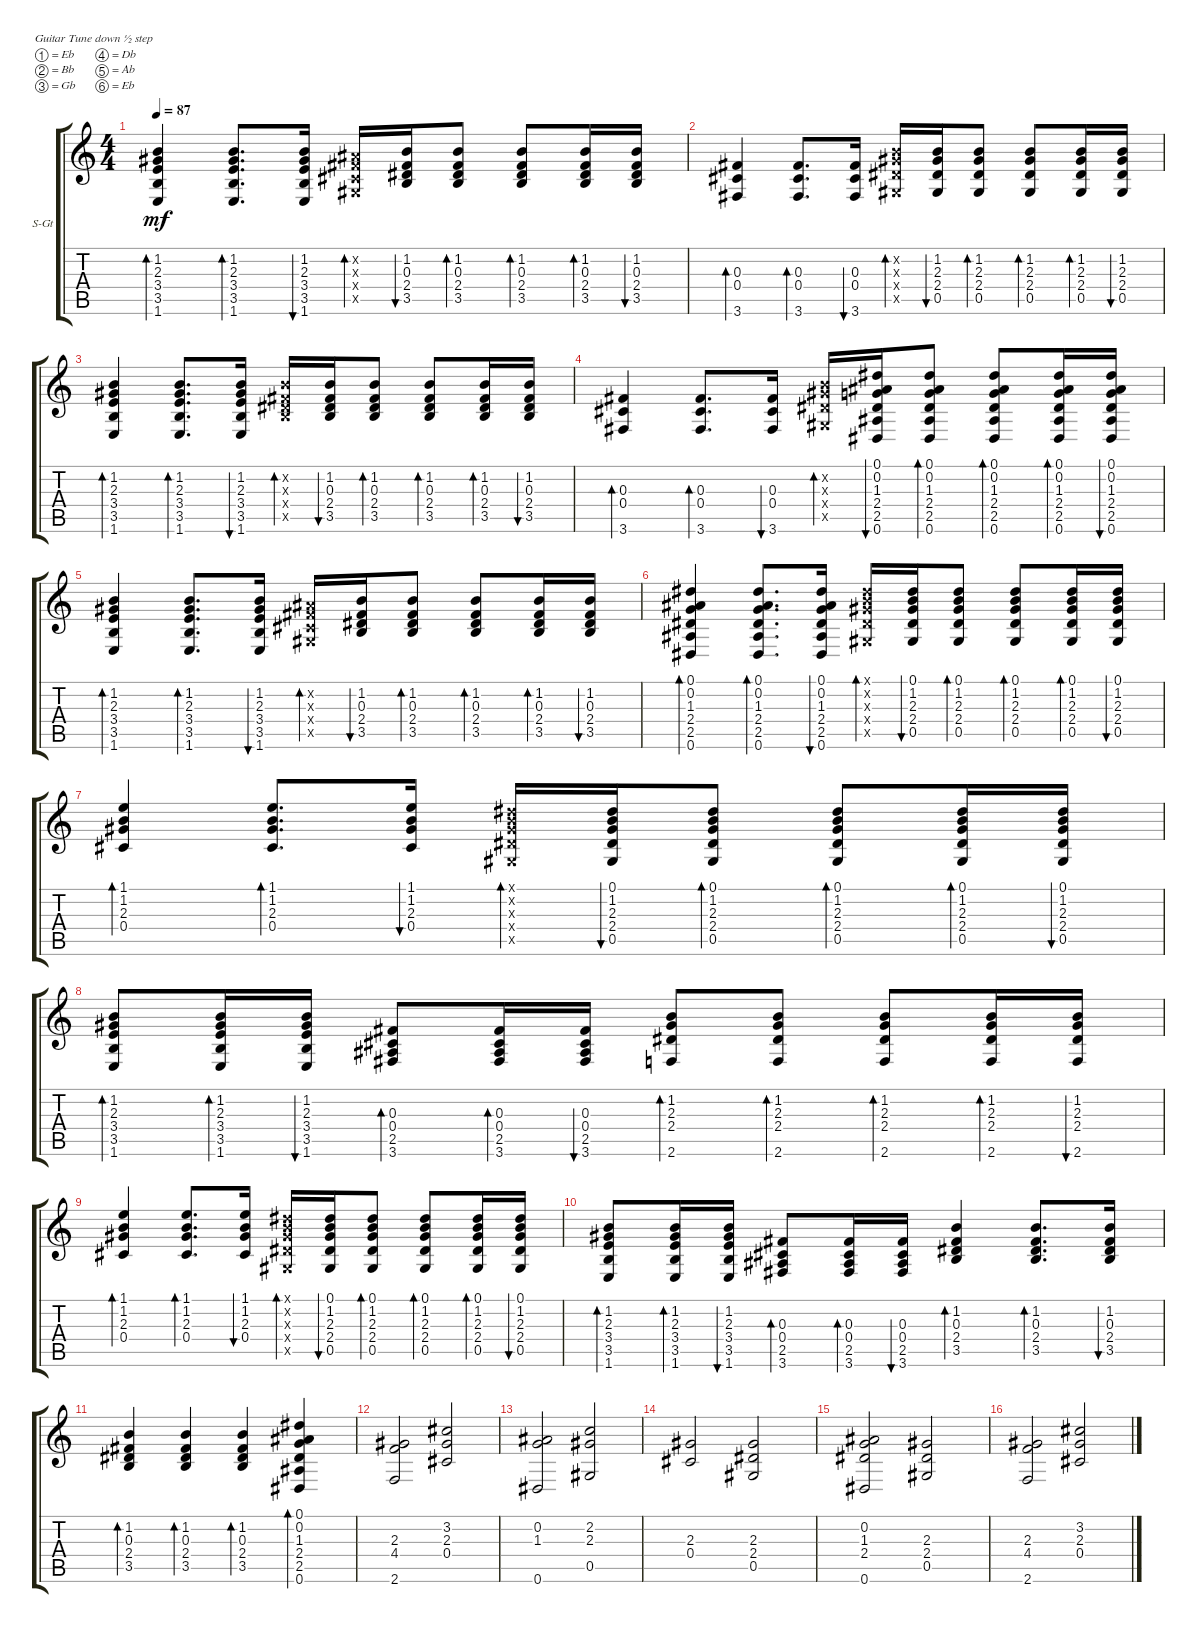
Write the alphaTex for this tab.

\defaultSystemsLayout 4
\bracketExtendMode groupsimilarinstruments
\firstSystemTrackNameOrientation horizontal
\otherSystemsTrackNameOrientation horizontal
\track ("Chord" "S-Gt") {instrument acousticguitarsteel}
\staff {score tabs}
\tuning (Eb4 Bb3 Gb3 Db3 Ab2 Eb2)
\ts (4 4)
\tempo 87
\clef g2
\ks c
(1.6 3.5 3.4 2.3 1.2).4{bd 30 dy mf} (1.6 3.5 3.4 2.3 1.2).8{d bd 30} (1.6 3.5 3.4 2.3 1.2).16{bu 30} (0.2{x} 0.3{x} 0.4{x} 0.5{x}).16{bd 30} (3.5 2.4 0.3 1.2).16{bu 30} (3.5 2.4 0.3 1.2).8{bd 30} (3.5 2.4 0.3 1.2).8{bd 30} (3.5 2.4 0.3 1.2).16{bd 30} (3.5 2.4 0.3 1.2).16{bu 30} |
(3.6 0.4 0.3).4{bd 30} (3.6 0.4 0.3).8{d bd 30} (3.6 0.4 0.3).16{bu 30} (0.5{x} 2.4{x} 2.3{x} 1.2{x}).16{bd 30} (0.5 2.4 2.3 1.2).16{bu 30} (0.5 2.4 2.3 1.2).8{bd 30} (0.5 2.4 2.3 1.2).8{bd 30} (0.5 2.4 2.3 1.2).16{bd 30} (0.5 2.4 2.3 1.2).16{bu 30} |
(1.6 3.5 3.4 2.3 1.2).4{bd 30} (1.6 3.5 3.4 2.3 1.2).8{d bd 30} (1.6 3.5 3.4 2.3 1.2).16{bu 30} (3.5{x} 2.4{x} 0.3{x} 1.2{x}).16{bd 30} (3.5 2.4 0.3 1.2).16{bu 30} (3.5 2.4 0.3 1.2).8{bd 30} (3.5 2.4 0.3 1.2).8{bd 30} (3.5 2.4 0.3 1.2).16{bd 30} (3.5 2.4 0.3 1.2).16{bu 30} |
(3.6 0.4 0.3).4{bd 30} (3.6 0.4 0.3).8{d bd 30} (3.6 0.4 0.3).16{bu 30} (0.5{x} 2.4{x} 2.3{x} 1.2{x}).16{bd 30} (0.6 2.5 2.4 1.3 0.2 0.1).16{bu 30} (0.6 2.5 2.4 1.3 0.2 0.1).8{bd 30} (0.6 2.5 2.4 1.3 0.2 0.1).8{bd 30} (0.6 2.5 2.4 1.3 0.2 0.1).16{bd 30} (0.6 2.5 2.4 1.3 0.2 0.1).16{bu 30} |
(1.6 3.5 3.4 2.3 1.2).4{bd 30} (1.6 3.5 3.4 2.3 1.2).8{d bd 30} (1.6 3.5 3.4 2.3 1.2).16{bu 30} (0.2{x} 0.3{x} 0.4{x} 0.5{x}).16{bd 30} (3.5 2.4 0.3 1.2).16{bu 30} (3.5 2.4 0.3 1.2).8{bd 30} (3.5 2.4 0.3 1.2).8{bd 30} (3.5 2.4 0.3 1.2).16{bd 30} (3.5 2.4 0.3 1.2).16{bu 30} |
(0.6 2.5 2.4 1.3 0.2 0.1).4{bd 30} (0.6 2.5 2.4 1.3 0.2 0.1).8{d bd 30} (0.6 2.5 2.4 1.3 0.2 0.1).16{bu 30} (0.5{x} 2.4{x} 2.3{x} 1.2{x} 0.1{x}).16{bd 30} (0.5 2.4 2.3 1.2 0.1).16{bu 30} (0.5 2.4 2.3 1.2 0.1).8{bd 30} (0.5 2.4 2.3 1.2 0.1).8{bd 30} (0.5 2.4 2.3 1.2 0.1).16{bd 30} (0.5 2.4 2.3 1.2 0.1).16{bu 30} |
(0.4 2.3 1.2 1.1).4{bd 30} (0.4 2.3 1.2 1.1).8{d bd 30} (0.4 2.3 1.2 1.1).16{bu 30} (0.5{x} 2.4{x} 2.3{x} 1.2{x} 0.1{x}).16{bd 30} (0.5 2.4 2.3 1.2 0.1).16{bu 30} (0.5 2.4 2.3 1.2 0.1).8{bd 30} (0.5 2.4 2.3 1.2 0.1).8{bd 30} (0.5 2.4 2.3 1.2 0.1).16{bd 30} (0.5 2.4 2.3 1.2 0.1).16{bu 30} |
(1.6 3.5 3.4 2.3 1.2).8{bd 30} (1.6 3.5 3.4 2.3 1.2).16{bd 30} (1.6 3.5 3.4 2.3 1.2).16{bu 30} (3.6 0.4 0.3 2.5).8{bd 30} (3.6 0.4 0.3 2.5).16{bd 30} (3.6 0.4 0.3 2.5).16{bu 30} (2.6 2.4 2.3 1.2).8{bd 30} (2.6 2.4 2.3 1.2).8{bd 30} (2.6 2.4 2.3 1.2).8{bd 30} (2.6 2.4 2.3 1.2).16{bd 30} (2.6 2.4 2.3 1.2).16{bu 30} |
(0.4 2.3 1.2 1.1).4{bd 30} (0.4 2.3 1.2 1.1).8{d bd 30} (0.4 2.3 1.2 1.1).16{bu 30} (0.5{x} 2.4{x} 2.3{x} 1.2{x} 0.1{x}).16{bd 30} (0.5 2.4 2.3 1.2 0.1).16{bu 30} (0.5 2.4 2.3 1.2 0.1).8{bd 30} (0.5 2.4 2.3 1.2 0.1).8{bd 30} (0.5 2.4 2.3 1.2 0.1).16{bd 30} (0.5 2.4 2.3 1.2 0.1).16{bu 30} |
(1.6 3.5 3.4 2.3 1.2).8{bd 30} (1.6 3.5 3.4 2.3 1.2).16{bd 30} (1.6 3.5 3.4 2.3 1.2).16{bu 30} (3.6 0.4 0.3 2.5).8{bd 30} (3.6 0.4 0.3 2.5).16{bd 30} (3.6 0.4 0.3 2.5).16{bu 30} (3.5 2.4 0.3 1.2).4{bd 30} (3.5 2.4 0.3 1.2).8{d bd 30} (3.5 2.4 0.3 1.2).16{bu 30} |
(3.5 2.4 0.3 1.2).4{bd 30} (3.5 2.4 0.3 1.2).4{bd 30} (3.5 2.4 0.3 1.2).4{bd 30} (0.6 2.5 2.4 1.3 0.2 0.1).4{bd 30} |
(2.6 4.4 2.3).2 (0.4 2.3 3.2).2 |
(0.6 1.3 0.2).2 (0.5 2.3 2.2).2 |
(0.4 2.3).2 (0.5 2.3 2.4).2 |
(1.3 0.6 2.4 0.2).2 (0.5 2.3 2.4).2 |
(2.6 4.4 2.3).2 (0.4 2.3 3.2).2
